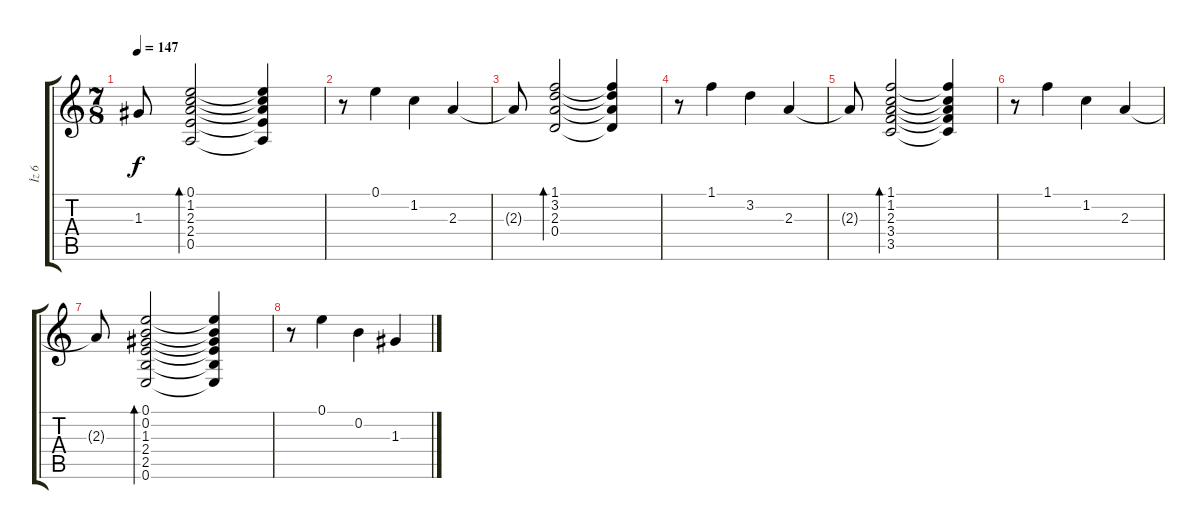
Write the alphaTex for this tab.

\track ("İz 6" "İz 6") {instrument electricguitarclean}
\staff {score tabs}
\tuning (E4 B3 G3 D3 A2 E2) {hide}
\ts (7 8)
\tempo 147
\clef g2
\ks c
1.3{t}.8{dy f} (0.1 1.2 2.3 2.4 0.5).2{bd 480} (0.1{t} 1.2{t} 2.3{t} 2.4{t} 0.5{t}).4 |
r.8 0.1.4 1.2.4 2.3.4 |
2.3{t}.8 (1.1 3.2 2.3 0.4).2{bd 480} (1.1{t} 3.2{t} 2.3{t} 0.4{t}).4 |
r.8 1.1.4 3.2.4 2.3.4 |
2.3{t}.8 (1.1 1.2 2.3 3.4 3.5).2{bd 480} (1.1{t} 1.2{t} 2.3{t} 3.4{t} 3.5{t}).4 |
r.8 1.1.4 1.2.4 2.3.4 |
2.3{t}.8 (0.1 0.2 1.3 2.4 2.5 0.6).2{bd 480} (0.1{t} 0.2{t} 1.3{t} 2.4{t} 2.5{t} 0.6{t}).4 |
r.8 0.1.4 0.2.4 1.3.4
